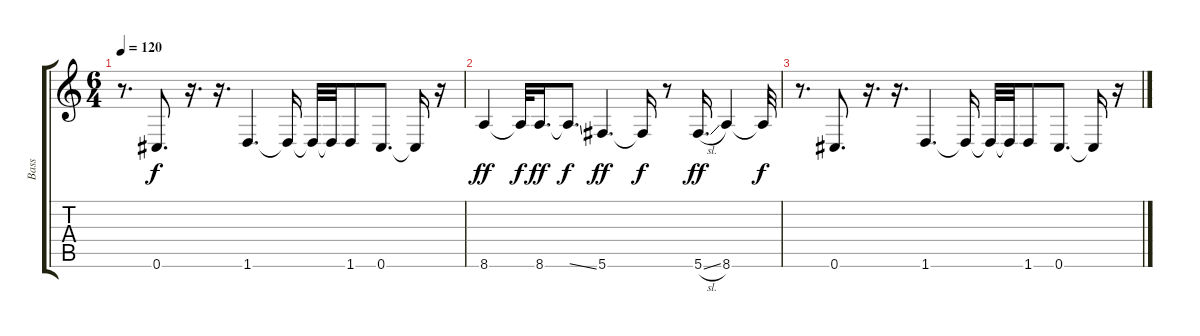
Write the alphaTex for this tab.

\track ("Bass" "Bass") {instrument electricbassfinger}
\staff {score tabs}
\tuning (Eb4 Bb3 Gb3 Db3 Ab2 Db2) {hide}
\ts (6 4)
\tempo 120
\clef g2
\ks c
r.8{d dy f} 0.6.8{d} r.16{d} r.16{d} 1.6.4{d} 1.6{t}.16 1.6{t}.32 1.6{t}.32 1.6.8 0.6.8{d} 0.6{t}.16 r.16 |
8.6.4{dy ff} 8.6{t}.32{dy f} 8.6.16{d dy ff} 8.6{ss t}.8{d dy f} 5.6.4{d dy ff} 5.6{t}.16{dy f} r.8 5.6{sl}.16{d dy ff} 8.6.4 8.6{t}.32{dy f} |
r.8{d} 0.6.8{d} r.16{d} r.16{d} 1.6.4{d} 1.6{t}.16 1.6{t}.32 1.6{t}.32 1.6.8 0.6.8{d} 0.6{t}.16 r.16
